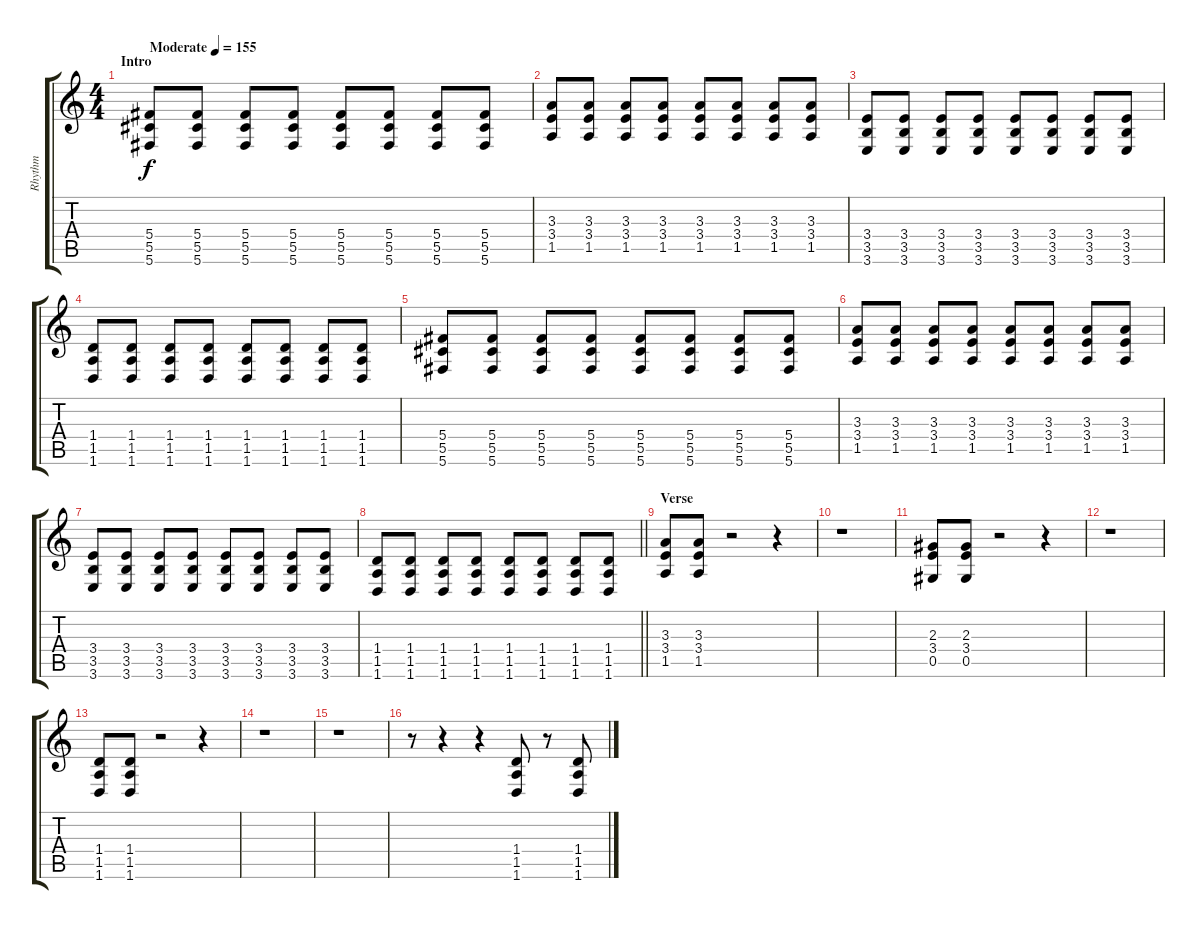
\track ("Rhythm" "Rhythm") {instrument distortionguitar}
\staff {score tabs}
\tuning (Eb4 Bb3 Gb3 Db3 Ab2 Db2) {hide}
\ts (4 4)
\section ("" "Intro")
\tempo (155 "Moderate")
\clef g2
\ks c
(5.4 5.5 5.6).8{dy f instrument distortionguitar} (5.4 5.5 5.6).8 (5.4 5.5 5.6).8 (5.4 5.5 5.6).8 (5.4 5.5 5.6).8 (5.4 5.5 5.6).8 (5.4 5.5 5.6).8 (5.4 5.5 5.6).8 |
(3.3 3.4 1.5).8 (3.3 3.4 1.5).8 (3.3 3.4 1.5).8 (3.3 3.4 1.5).8 (3.3 3.4 1.5).8 (3.3 3.4 1.5).8 (3.3 3.4 1.5).8 (3.3 3.4 1.5).8 |
(3.4 3.5 3.6).8 (3.4 3.5 3.6).8 (3.4 3.5 3.6).8 (3.4 3.5 3.6).8 (3.4 3.5 3.6).8 (3.4 3.5 3.6).8 (3.4 3.5 3.6).8 (3.4 3.5 3.6).8 |
(1.4 1.5 1.6).8 (1.4 1.5 1.6).8 (1.4 1.5 1.6).8 (1.4 1.5 1.6).8 (1.4 1.5 1.6).8 (1.4 1.5 1.6).8 (1.4 1.5 1.6).8 (1.4 1.5 1.6).8 |
(5.4 5.5 5.6).8 (5.4 5.5 5.6).8 (5.4 5.5 5.6).8 (5.4 5.5 5.6).8 (5.4 5.5 5.6).8 (5.4 5.5 5.6).8 (5.4 5.5 5.6).8 (5.4 5.5 5.6).8 |
(3.3 3.4 1.5).8 (3.3 3.4 1.5).8 (3.3 3.4 1.5).8 (3.3 3.4 1.5).8 (3.3 3.4 1.5).8 (3.3 3.4 1.5).8 (3.3 3.4 1.5).8 (3.3 3.4 1.5).8 |
(3.4 3.5 3.6).8 (3.4 3.5 3.6).8 (3.4 3.5 3.6).8 (3.4 3.5 3.6).8 (3.4 3.5 3.6).8 (3.4 3.5 3.6).8 (3.4 3.5 3.6).8 (3.4 3.5 3.6).8 |
\barLineRight lightlight
(1.4 1.5 1.6).8 (1.4 1.5 1.6).8 (1.4 1.5 1.6).8 (1.4 1.5 1.6).8 (1.4 1.5 1.6).8 (1.4 1.5 1.6).8 (1.4 1.5 1.6).8 (1.4 1.5 1.6).8 |
\section ("" "Verse")
(3.3 3.4 1.5).8 (3.3 3.4 1.5).8 r.2 r.4 |
r.1 |
(2.3 3.4 0.5).8 (2.3 3.4 0.5).8 r.2 r.4 |
r.1 |
(1.4 1.5 1.6).8 (1.4 1.5 1.6).8 r.2 r.4 |
r.1 |
r.1 |
r.8 r.4 r.4 (1.4 1.5 1.6).8 r.8 (1.4 1.5 1.6).8
